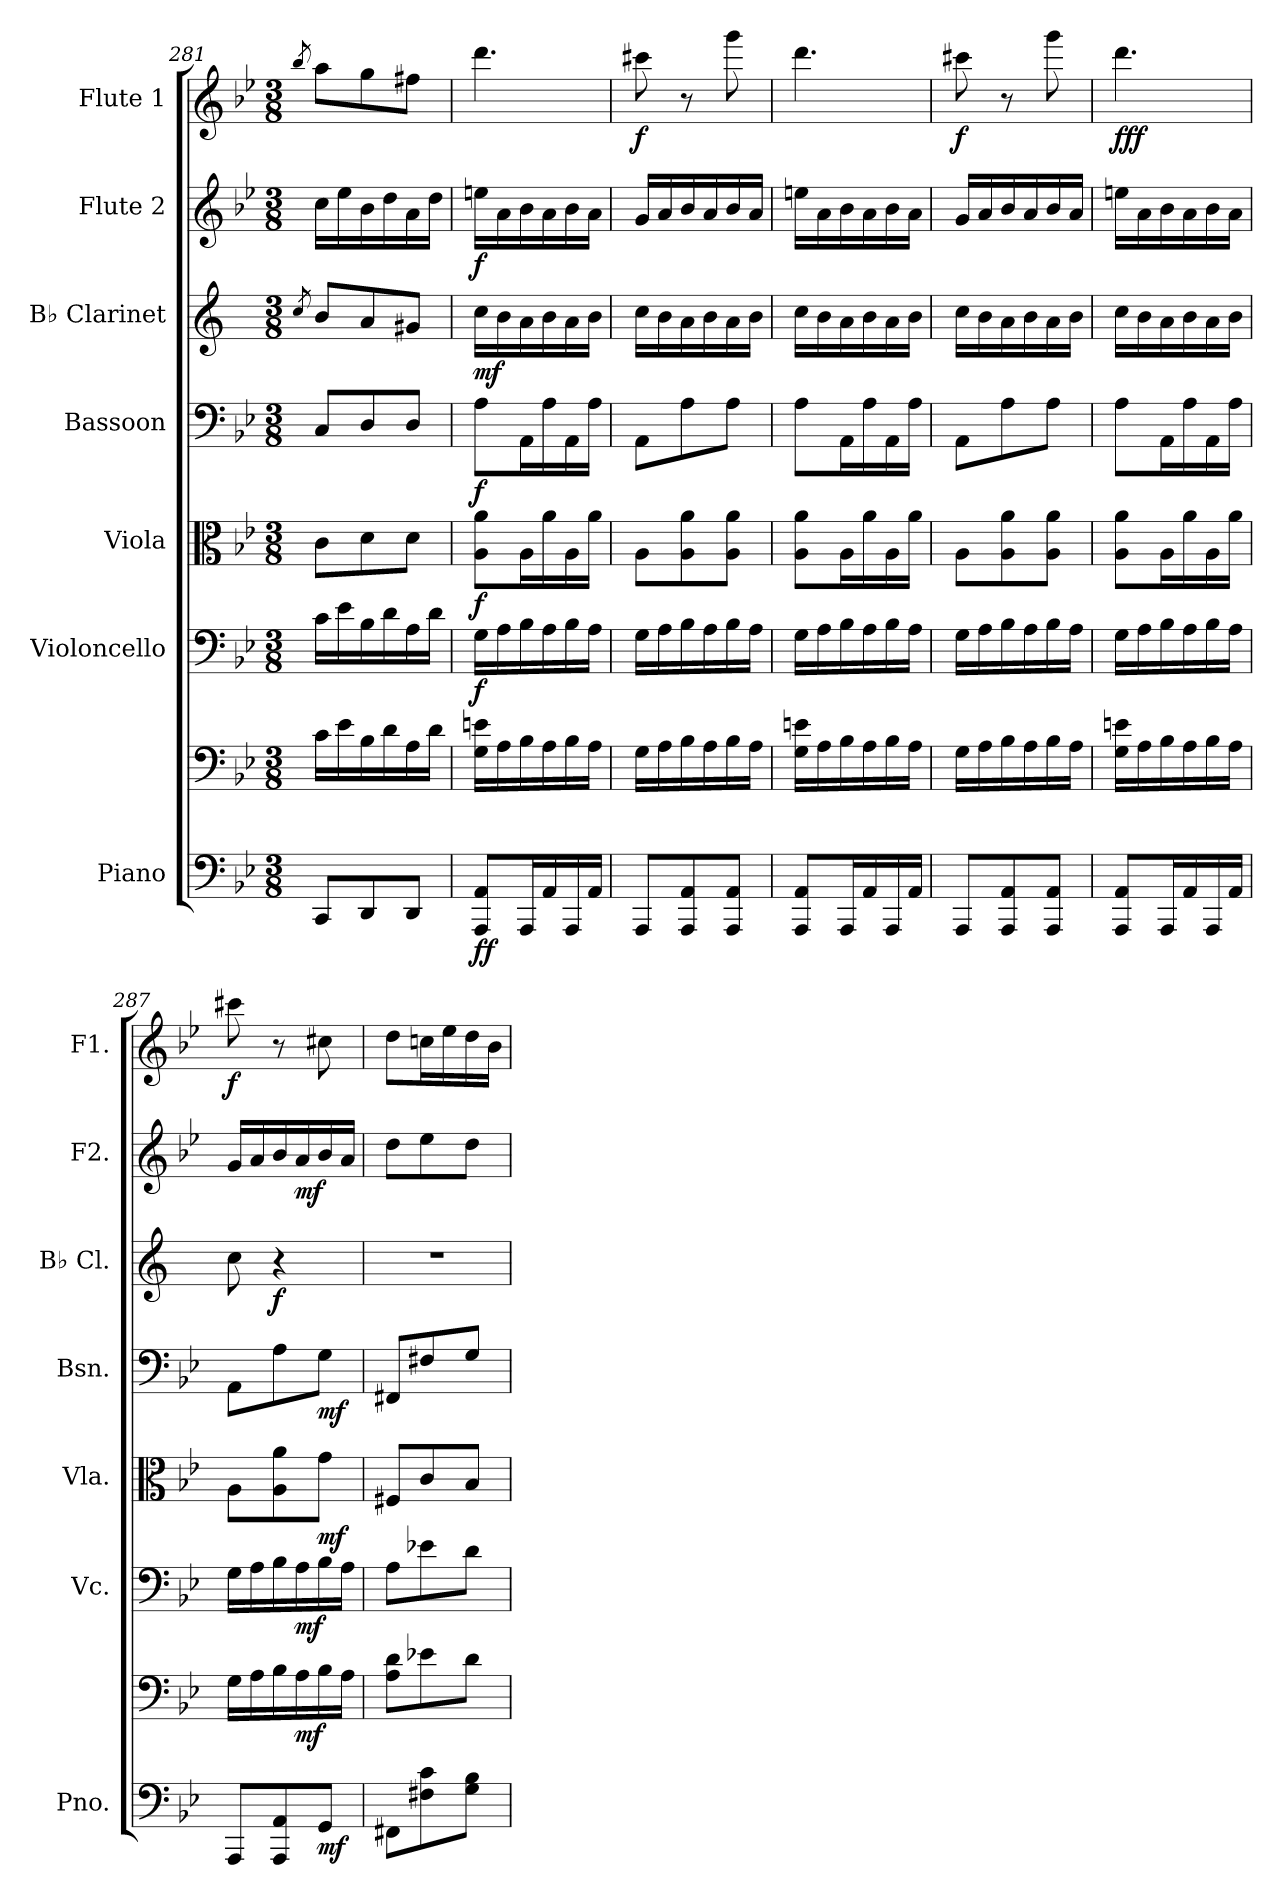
**kern	**kern	**dynam	**kern	**dynam	**kern	**dynam	**kern	**dynam	**kern	**dynam	**kern	**dynam	**kern	**dynam
*part7	*part7	*part7	*part6	*part6	*part5	*part5	*part4	*part4	*part3	*part3	*part2	*part2	*part1	*part1
*staff8	*staff7	*staff7/8	*staff6	*staff6	*staff5	*staff5	*staff4	*staff4	*staff3	*staff3	*staff2	*staff2	*staff1	*staff1
*I"Piano	*	*	*I"Violoncello	*	*I"Viola	*	*I"Bassoon	*	*I"B♭ Clarinet	*	*I"Flute 2	*	*I"Flute 1	*
*I'Pno.	*	*	*I'Vc.	*	*I'Vla.	*	*I'Bsn.	*	*I'B♭ Cl.	*	*I'F2.	*	*I'F1.	*
*clefF4	*clefF4	*	*clefF4	*	*clefC3	*	*clefF4	*	*clefG2	*	*clefG2	*	*clefG2	*
*	*	*	*	*	*	*	*	*	*ITrd1c2	*	*	*	*	*
*k[b-e-]	*k[b-e-]	*	*k[b-e-]	*	*k[b-e-]	*	*k[b-e-]	*	*k[b-e-]	*	*k[b-e-]	*	*k[b-e-]	*
*M3/8	*M3/8	*	*M3/8	*	*M3/8	*	*M3/8	*	*M3/8	*	*M3/8	*	*M3/8	*
=281	=281	=281	=281	=281	=281	=281	=281	=281	=281	=281	=281	=281	=281	=281
.	.	.	.	.	.	.	.	.	8qb-/	.	.	.	8qbb-/	.
8CC/L	16c\LL	.	16c\LL	.	8c\L	.	8C/L	.	8a/L	.	16cc\LL	.	8aa\L	.
.	16e-\	.	16e-\	.	.	.	.	.	.	.	16ee-\	.	.	.
8DD/	16B-\	.	16B-\	.	8d\	.	8D/	.	8g/	.	16b-\	.	8gg\	.
.	16d\	.	16d\	.	.	.	.	.	.	.	16dd\	.	.	.
8DD/J	16A\	.	16A\	.	8d\J	.	8D/J	.	8f#X/J	.	16a\	.	8ff#X\J	.
.	16d\JJ	.	16d\JJ	.	.	.	.	.	.	.	16dd\JJ	.	.	.
=282	=282	=282	=282	=282	=282	=282	=282	=282	=282	=282	=282	=282	=282	=282
!	!	!LO:DY:b=2	!	!	!	!	!	!	!	!	!	!	!	!
!	!	!LO:DY:n=1:b	!	!LO:DY:b	!	!LO:DY:b	!	!LO:DY:b	!	!LO:DY:b	!	!LO:DY:b	!	!
8AAA/ 8AA/L	16G\ 16en\LL	f f	16G\LL	f	8A\ 8a\L	f	8A\L	f	16b-\LL	mf	16een\LL	f	4.ddd\	.
.	16A\	.	16A\	.	.	.	.	.	16a\	.	16a\	.	.	.
16AAA/L	16B-\	.	16B-\	.	16A\L	.	16AA\L	.	16g\	.	16b-\	.	.	.
16AA/	16A\	.	16A\	.	16a\	.	16A\	.	16a\	.	16a\	.	.	.
16AAA/	16B-\	.	16B-\	.	16A\	.	16AA\	.	16g\	.	16b-\	.	.	.
16AA/JJ	16A\JJ	.	16A\JJ	.	16a\JJ	.	16A\JJ	.	16a\JJ	.	16a\JJ	.	.	.
!!LO:PB:g=z
=283	=283	=283	=283	=283	=283	=283	=283	=283	=283	=283	=283	=283	=283	=283
!	!	!	!	!	!	!	!	!	!	!	!	!	!	!LO:DY:b
8AAA/L	16G\LL	.	16G\LL	.	8A\L	.	8AA\L	.	16b-\LL	.	16g/LL	.	8ccc#X\	f
.	16A\	.	16A\	.	.	.	.	.	16a\	.	16a/	.	.	.
8AAA/ 8AA/	16B-\	.	16B-\	.	8A\ 8a\	.	8A\	.	16g\	.	16b-/	.	8r	.
.	16A\	.	16A\	.	.	.	.	.	16a\	.	16a/	.	.	.
8AAA/ 8AA/J	16B-\	.	16B-\	.	8A\ 8a\J	.	8A\J	.	16g\	.	16b-/	.	8ggg\	.
.	16A\JJ	.	16A\JJ	.	.	.	.	.	16a\JJ	.	16a/JJ	.	.	.
=284	=284	=284	=284	=284	=284	=284	=284	=284	=284	=284	=284	=284	=284	=284
8AAA/ 8AA/L	16G\ 16en\LL	.	16G\LL	.	8A\ 8a\L	.	8A\L	.	16b-\LL	.	16een\LL	.	4.ddd\	.
.	16A\	.	16A\	.	.	.	.	.	16a\	.	16a\	.	.	.
16AAA/L	16B-\	.	16B-\	.	16A\L	.	16AA\L	.	16g\	.	16b-\	.	.	.
16AA/	16A\	.	16A\	.	16a\	.	16A\	.	16a\	.	16a\	.	.	.
16AAA/	16B-\	.	16B-\	.	16A\	.	16AA\	.	16g\	.	16b-\	.	.	.
16AA/JJ	16A\JJ	.	16A\JJ	.	16a\JJ	.	16A\JJ	.	16a\JJ	.	16a\JJ	.	.	.
=285	=285	=285	=285	=285	=285	=285	=285	=285	=285	=285	=285	=285	=285	=285
!	!	!	!	!	!	!	!	!	!	!	!	!	!	!LO:DY:b
8AAA/L	16G\LL	.	16G\LL	.	8A\L	.	8AA\L	.	16b-\LL	.	16g/LL	.	8ccc#X\	f
.	16A\	.	16A\	.	.	.	.	.	16a\	.	16a/	.	.	.
8AAA/ 8AA/	16B-\	.	16B-\	.	8A\ 8a\	.	8A\	.	16g\	.	16b-/	.	8r	.
.	16A\	.	16A\	.	.	.	.	.	16a\	.	16a/	.	.	.
8AAA/ 8AA/J	16B-\	.	16B-\	.	8A\ 8a\J	.	8A\J	.	16g\	.	16b-/	.	8ggg\	.
.	16A\JJ	.	16A\JJ	.	.	.	.	.	16a\JJ	.	16a/JJ	.	.	.
=286	=286	=286	=286	=286	=286	=286	=286	=286	=286	=286	=286	=286	=286	=286
!	!	!	!	!	!	!	!	!	!	!	!	!	!	!LO:DY:b
8AAA/ 8AA/L	16G\ 16en\LL	.	16G\LL	.	8A\ 8a\L	.	8A\L	.	16b-\LL	.	16een\LL	.	4.ddd\	fff
.	16A\	.	16A\	.	.	.	.	.	16a\	.	16a\	.	.	.
16AAA/L	16B-\	.	16B-\	.	16A\L	.	16AA\L	.	16g\	.	16b-\	.	.	.
16AA/	16A\	.	16A\	.	16a\	.	16A\	.	16a\	.	16a\	.	.	.
16AAA/	16B-\	.	16B-\	.	16A\	.	16AA\	.	16g\	.	16b-\	.	.	.
16AA/JJ	16A\JJ	.	16A\JJ	.	16a\JJ	.	16A\JJ	.	16a\JJ	.	16a\JJ	.	.	.
=287	=287	=287	=287	=287	=287	=287	=287	=287	=287	=287	=287	=287	=287	=287
!	!	!	!	!	!	!	!	!	!	!	!	!	!	!LO:DY:b
8AAA/L	16G\LL	.	16G\LL	.	8A\L	.	8AA\L	.	8b-\	.	16g/LL	.	8ccc#X\	f
.	16A\	.	16A\	.	.	.	.	.	.	.	16a/	.	.	.
!	!	!	!	!	!	!	!	!	!	!LO:DY:b	!	!	!	!
8AAA/ 8AA/	16B-\	.	16B-\	.	8A\ 8a\	.	8A\	.	4r	f	16b-/	.	8r	.
!	!	!LO:DY:b	!	!LO:DY:b	!	!	!	!	!	!	!	!LO:DY:b	!	!
.	16A\	mf	16A\	mf	.	.	.	.	.	.	16a/	mf	.	.
!	!	!LO:DY:b=2	!	!	!	!LO:DY:b	!	!LO:DY:b	!	!	!	!	!	!
8GG/J	16B-\	mf	16B-\	.	8g\J	mf	8G\J	mf	.	.	16b-/	.	8cc#X\	.
.	16A\JJ	.	16A\JJ	.	.	.	.	.	.	.	16a/JJ	.	.	.
=288	=288	=288	=288	=288	=288	=288	=288	=288	=288	=288	=288	=288	=288	=288
8FF#X\L	8A\ 8d\L	.	8A\L	.	8F#X/L	.	8FF#X/L	.	4.r	.	8dd\L	.	8dd\L	.
8F#X\ 8c\	8e-X\	.	8e-X\	.	8c/	.	8F#X/	.	.	.	8ee-\	.	16ccn\L	.
.	.	.	.	.	.	.	.	.	.	.	.	.	16ee-\	.
8G\ 8B-\J	8d\J	.	8d\J	.	8B-/J	.	8G/J	.	.	.	8dd\J	.	16dd\	.
.	.	.	.	.	.	.	.	.	.	.	.	.	16b-\JJ	.
=	=	=	=	=	=	=	=	=	=	=	=	=	=	=
*-	*-	*-	*-	*-	*-	*-	*-	*-	*-	*-	*-	*-	*-	*-
